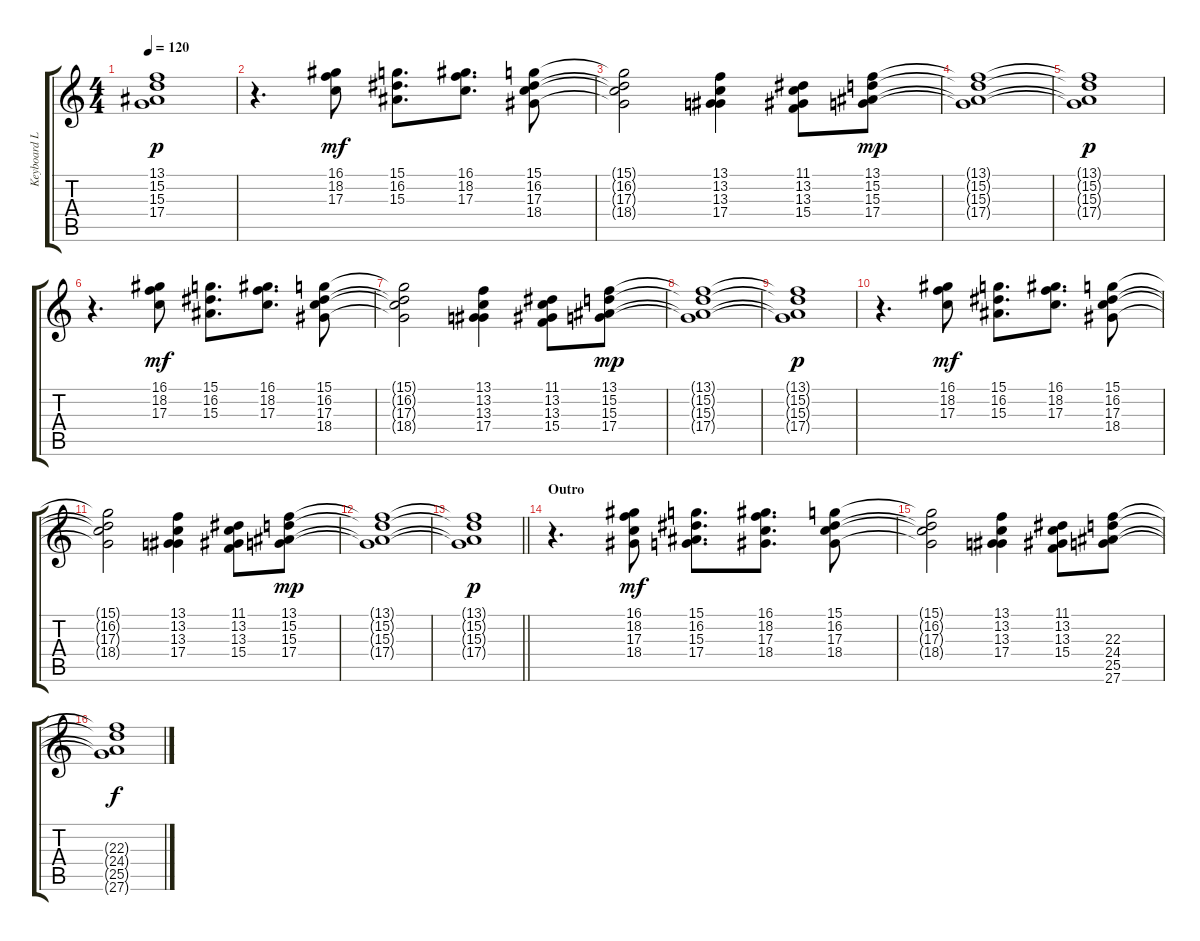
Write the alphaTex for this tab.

\track ("Keyboard Lead" "Keyboard L") {instrument lead2sawtooth}
\staff {score tabs}
\tuning (E4 B3 G3 D3 A2 E2) {hide}
\ts (4 4)
\tempo 120
\clef g2
\ks c
(13.1{t} 15.2{t} 15.3{t} 17.4{t}).1{dy p} |
r.4{d} (16.1 18.2 17.3).8{dy mf} (15.1 16.2 15.3).8{d} (16.1 18.2 17.3).8{d} (15.1 16.2 17.3 18.4).8 |
(15.1{t} 16.2{t} 17.3{t} 18.4{t}).2 (13.1 13.2 13.3 17.4).4 (11.1 13.2 13.3 15.4).8 (13.1 15.2 15.3 17.4).8{dy mp} |
(13.1{t} 15.2{t} 15.3{t} 17.4{t}).1 |
(13.1{t} 15.2{t} 15.3{t} 17.4{t}).1{dy p} |
r.4{d} (16.1 18.2 17.3).8{dy mf} (15.1 16.2 15.3).8{d} (16.1 18.2 17.3).8{d} (15.1 16.2 17.3 18.4).8 |
(15.1{t} 16.2{t} 17.3{t} 18.4{t}).2 (13.1 13.2 13.3 17.4).4 (11.1 13.2 13.3 15.4).8 (13.1 15.2 15.3 17.4).8{dy mp} |
(13.1{t} 15.2{t} 15.3{t} 17.4{t}).1 |
(13.1{t} 15.2{t} 15.3{t} 17.4{t}).1{dy p} |
r.4{d} (16.1 18.2 17.3).8{dy mf} (15.1 16.2 15.3).8{d} (16.1 18.2 17.3).8{d} (15.1 16.2 17.3 18.4).8 |
(15.1{t} 16.2{t} 17.3{t} 18.4{t}).2 (13.1 13.2 13.3 17.4).4 (11.1 13.2 13.3 15.4).8 (13.1 15.2 15.3 17.4).8{dy mp} |
(13.1{t} 15.2{t} 15.3{t} 17.4{t}).1 |
\barLineRight lightlight
(13.1{t} 15.2{t} 15.3{t} 17.4{t}).1{dy p} |
\section ("" "Outro")
r.4{d} (16.1 18.2 17.3 18.4).8{dy mf} (15.1 16.2 15.3 17.4).8{d} (16.1 18.2 17.3 18.4).8{d} (15.1 16.2 17.3 18.4).8 |
(15.1{t} 16.2{t} 17.3{t} 18.4{t}).2 (13.1 13.2 13.3 17.4).4 (11.1 13.2 13.3 15.4).8 (22.3 24.4 25.5 27.6).8 |
(22.3{t} 24.4{t} 25.5{t} 27.6{t}).1{dy f}
